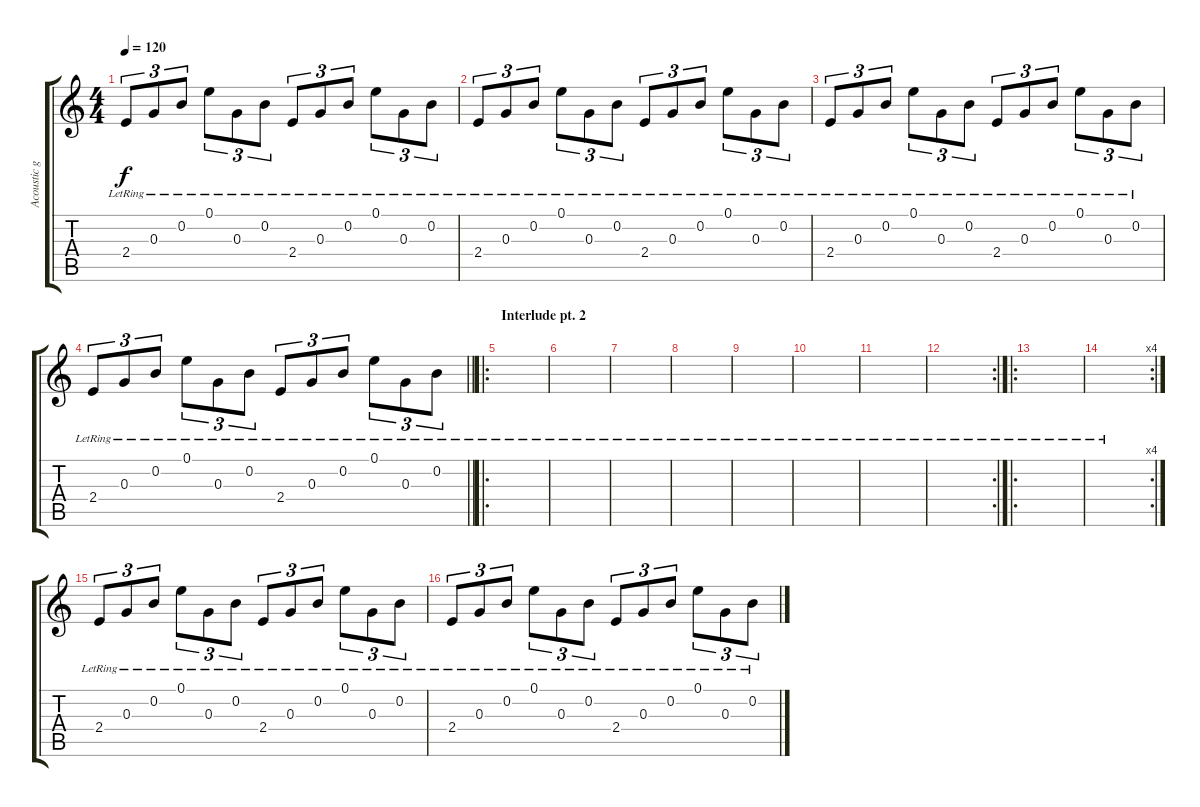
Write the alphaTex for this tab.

\track ("Acoustic guitar" "Acoustic g") {instrument acousticguitarsteel}
\staff {score tabs}
\tuning (E4 B3 G3 D3 A2 D2) {hide}
\ts (4 4)
\tempo 120
\clef g2
\ks c
2.4{lr}.8{tu (3 2) dy f} 0.3{lr}.8{tu (3 2)} 0.2{lr}.8{tu (3 2)} 0.1{lr}.8{tu (3 2)} 0.3{lr}.8{tu (3 2)} 0.2{lr}.8{tu (3 2)} 2.4{lr}.8{tu (3 2)} 0.3{lr}.8{tu (3 2)} 0.2{lr}.8{tu (3 2)} 0.1{lr}.8{tu (3 2)} 0.3{lr}.8{tu (3 2)} 0.2{lr}.8{tu (3 2)} |
2.4{lr}.8{tu (3 2)} 0.3{lr}.8{tu (3 2)} 0.2{lr}.8{tu (3 2)} 0.1{lr}.8{tu (3 2)} 0.3{lr}.8{tu (3 2)} 0.2{lr}.8{tu (3 2)} 2.4{lr}.8{tu (3 2)} 0.3{lr}.8{tu (3 2)} 0.2{lr}.8{tu (3 2)} 0.1{lr}.8{tu (3 2)} 0.3{lr}.8{tu (3 2)} 0.2{lr}.8{tu (3 2)} |
2.4{lr}.8{tu (3 2)} 0.3{lr}.8{tu (3 2)} 0.2{lr}.8{tu (3 2)} 0.1{lr}.8{tu (3 2)} 0.3{lr}.8{tu (3 2)} 0.2{lr}.8{tu (3 2)} 2.4{lr}.8{tu (3 2)} 0.3{lr}.8{tu (3 2)} 0.2{lr}.8{tu (3 2)} 0.1{lr}.8{tu (3 2)} 0.3{lr}.8{tu (3 2)} 0.2{lr}.8{tu (3 2)} |
\barLineRight lightlight
2.4{lr}.8{tu (3 2)} 0.3{lr}.8{tu (3 2)} 0.2{lr}.8{tu (3 2)} 0.1{lr}.8{tu (3 2)} 0.3{lr}.8{tu (3 2)} 0.2{lr}.8{tu (3 2)} 2.4{lr}.8{tu (3 2)} 0.3{lr}.8{tu (3 2)} 0.2{lr}.8{tu (3 2)} 0.1{lr}.8{tu (3 2)} 0.3{lr}.8{tu (3 2)} 0.2{lr}.8{tu (3 2)} |
\ro
\section ("" "Interlude pt. 2")
|
|
|
|
|
|
|
\rc 2
|
\ro
|
\rc 4
|
2.4{lr}.8{tu (3 2)} 0.3{lr}.8{tu (3 2)} 0.2{lr}.8{tu (3 2)} 0.1{lr}.8{tu (3 2)} 0.3{lr}.8{tu (3 2)} 0.2{lr}.8{tu (3 2)} 2.4{lr}.8{tu (3 2)} 0.3{lr}.8{tu (3 2)} 0.2{lr}.8{tu (3 2)} 0.1{lr}.8{tu (3 2)} 0.3{lr}.8{tu (3 2)} 0.2{lr}.8{tu (3 2)} |
2.4{lr}.8{tu (3 2)} 0.3{lr}.8{tu (3 2)} 0.2{lr}.8{tu (3 2)} 0.1{lr}.8{tu (3 2)} 0.3{lr}.8{tu (3 2)} 0.2{lr}.8{tu (3 2)} 2.4{lr}.8{tu (3 2)} 0.3{lr}.8{tu (3 2)} 0.2{lr}.8{tu (3 2)} 0.1{lr}.8{tu (3 2)} 0.3{lr}.8{tu (3 2)} 0.2{lr}.8{tu (3 2)}
